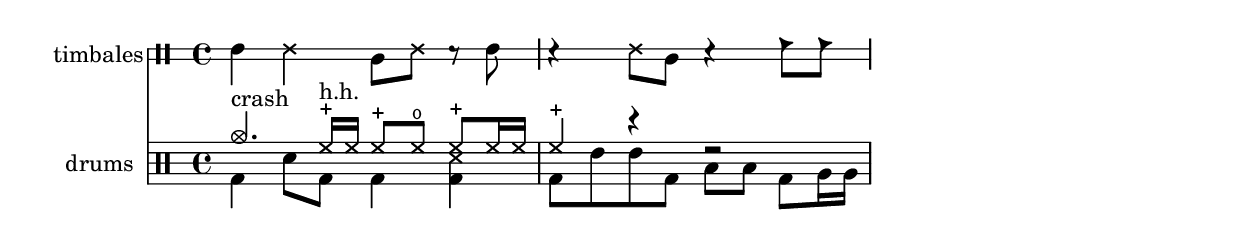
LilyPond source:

%% Do not edit this file; it is auto-generated from LSR http://lsr.dsi.unimi.it
%% This file is in the public domain.
\version "2.11.50"

\header {
  lsrtags = "rhythms, percussion"

  texidoc = "
Using the powerful pre-configured tools such as the @code{\\drummode}
function and the @code{DrumStaff} context, inputting drum parts is
quite easy: drums are placed at their own staff positions (with a
special clef symbol) and have note heads according to the drum.
Attaching an extra symbol to the drum or restricting the number of
lines is possible. 

"
  doctitle = "Adding drum parts"
} % begin verbatim
drh = \drummode { cymc4.^"crash" hhc16^"h.h." hh hhc8 hho hhc8 hh16 hh hhc4 r4 r2 }
drl = \drummode { bd4 sn8 bd bd4 << bd ss >>  bd8 tommh tommh bd toml toml bd tomfh16 tomfh }
timb = \drummode { timh4 ssh timl8 ssh r timh r4 ssh8 timl r4 cb8 cb }

\score {
  <<
    \new DrumStaff \with {
      drumStyleTable = #timbales-style
      \override StaffSymbol #'line-count = #2
      \override BarLine #'bar-size = #2
    } <<
      \set Staff.instrumentName = #"timbales"
      \timb
    >>
    \new DrumStaff <<
      \set Staff.instrumentName = #"drums"
      \new DrumVoice { \stemUp \drh }
      \new DrumVoice { \stemDown \drl }
    >>
  >>
  \layout { }
  \midi {
    \context {
      \Score
      tempoWholesPerMinute = #(ly:make-moment 120 4)
    }
  }
}
